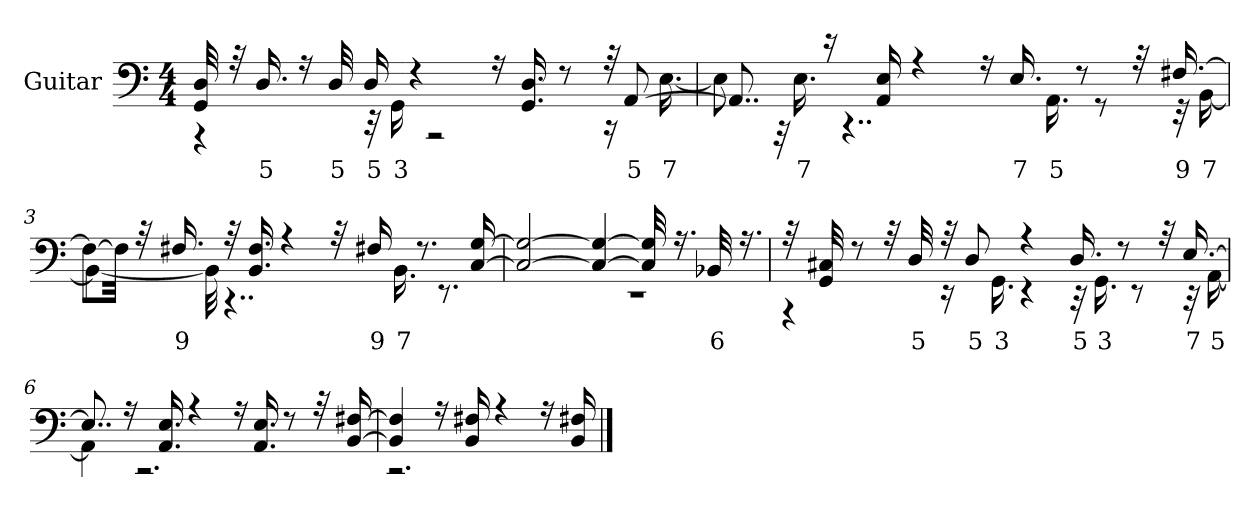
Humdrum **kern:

**kern	**text
*part1	*part1
*staff1	*staff1
*I"Guitar	*
*I'Gtr	*
*	*
*M4/4	*
*MM120	*
=1	=1
*^	*
32D 32GG	4r	.
32r	.	.
16.D	.	5
16r	.	.
32D	.	5
16D	32r	5
.	16GG	3
4r	.	.
.	2r	.
16r	.	.
16.D 16.GG	.	.
8r	.	.
32r	16r	.
[8AA	.	5
.	[16.E	7
=2	=2	=2
8..AA]	8E]	.
.	32r	.
.	16.E	7
16r	.	.
.	4..r	.
16E 16AA	.	.
4r	.	.
16r	.	.
16.E	.	7
.	16.AA	5
8r	.	.
.	8r	.
32r	.	.
[16.F#X	32r	9
.	[16BB	7
=3	=3	=3
8F#\L_	4BB_	.
32F#\Jkk]	.	.
32r	.	.
16.F#X	.	9
.	32BB]	.
32r	4..r	.
16.F# 16.BB	.	.
4r	.	.
32r	.	.
16F#X	.	9
.	16.BB	7
8.r	.	.
.	8.r	.
[16G [16C	.	.
=4	=4	=4
2G_ 2C_	1r	.
4G_ 4C_	.	.
32G] 32C]	.	.
16.r	.	.
32BB-X	.	6
16.r	.	.
=5	=5	=5
32r	4r	.
32C#X 32GG	.	.
8r	.	.
32r	.	.
32D	.	5
32r	16r	.
8D	.	5
.	16.GG	3
4r	4r	.
16.D	32r	5
.	16.GG	3
8r	.	.
.	8r	.
32r	.	.
[16.E	32r	7
.	[16AA	5
=6	=6	=6
8..E]	4AA]	.
16r	.	.
.	2.r	.
16.E 16.AA	.	.
4r	.	.
16r	.	.
16.E 16.AA	.	.
8r	.	.
32r	.	.
[16BB [16F#X	.	.
=7	=7	=7
4BB] 4F#]	2.r	.
16r	.	.
16F#X 16BB	.	.
4r	.	.
16r	.	.
16BB 16F#X	.	.
*v	*v	*
==	==
*-	*-
